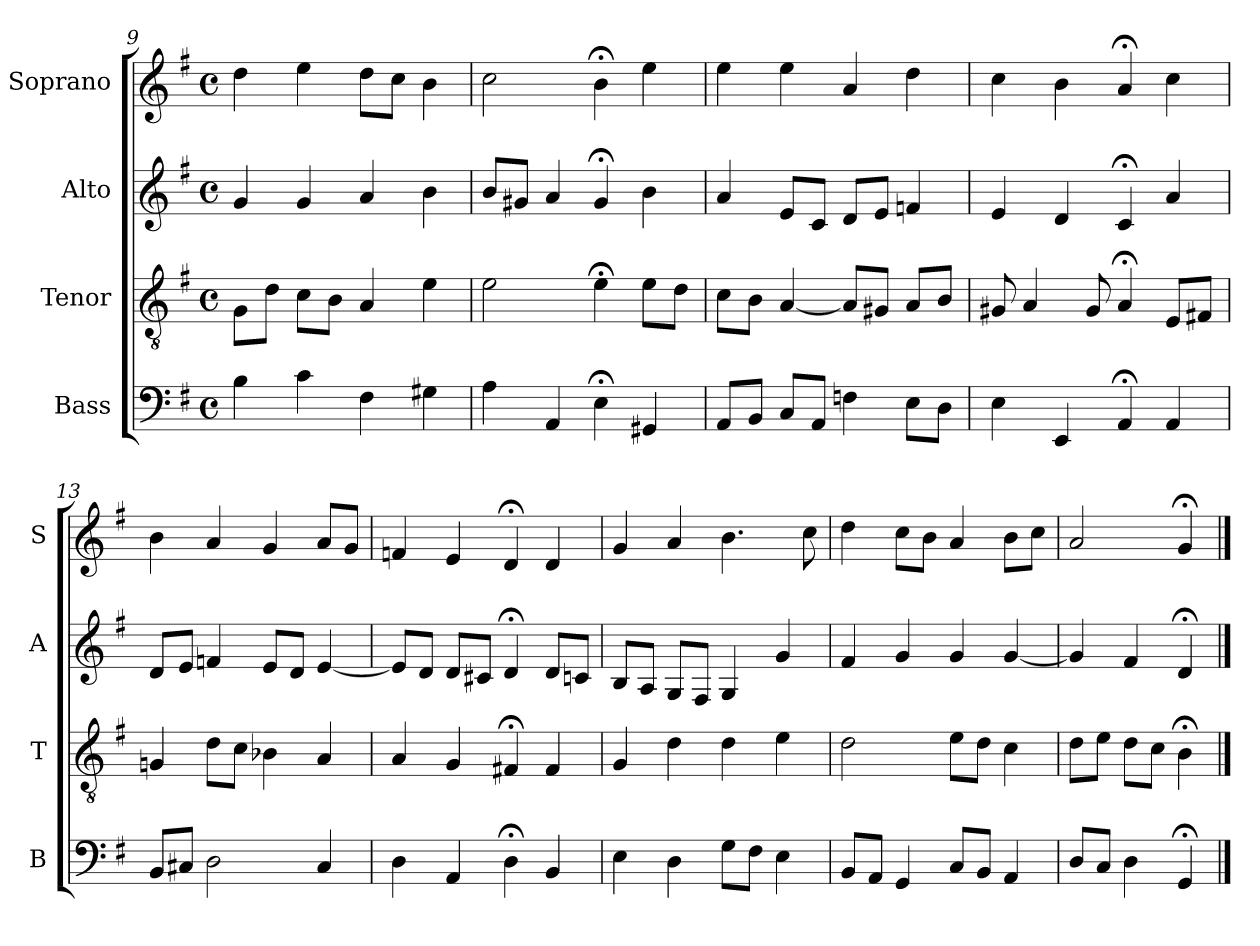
**kern	**kern	**kern	**kern
*part4	*part3	*part2	*part1
*staff4	*staff3	*staff2	*staff1
*I"Bass	*I"Tenor	*I"Alto	*I"Soprano
*I'B	*I'T	*I'A	*I'S
*clefF4	*clefGv2	*clefG2	*clefG2
*k[f#]	*k[f#]	*k[f#]	*k[f#]
*G:	*G:	*G:	*G:
*M4/4	*M4/4	*M4/4	*M4/4
*met(c)	*met(c)	*met(c)	*met(c)
=9	=9	=9	=9
4B	8GL	4g	4dd
.	8dJ	.	.
4c	8cL	4g	4ee
.	8BJ	.	.
4F#	4A	4a	8ddL
.	.	.	8ccJ
4G#X	4e	4b	4b
=10	=10	=10	=10
4A	2e	8bL	2cc
.	.	8g#XJ	.
4AA	.	4a	.
4E;<	4e;<	4g#;<	4b;<
4GG#X	8eL	4b	4ee
.	8dJ	.	.
=11	=11	=11	=11
8AAL	8cL	4a	4ee
8BBJ	8BJ	.	.
8CL	[4A	8eL	4ee
8AAJ	.	8cJ	.
4Fn	8AL]	8dL	4a
.	8G#XJ	8eJ	.
8EL	8AL	4fn	4dd
8DJ	8BJ	.	.
=12	=12	=12	=12
4Ei	8G#Xi	4ei	4cci
.	4A	.	.
4EE	.	4d	4b
.	8G#	.	.
4AA;<	4A;<	4c;<	4a;<
4AA	8EL	4a	4cc
.	8F#XJ	.	.
=13	=13	=13	=13
8BBL	4Gn	8dL	4b
8C#XJ	.	8eJ	.
2D	8dL	4fn	4a
.	8cJ	.	.
.	4B-X	8eL	4g
.	.	8dJ	.
4C#	4A	[4e	8aL
.	.	.	8gJ
=14	=14	=14	=14
4D	4A	8eL]	4fn
.	.	8dJ	.
4AA	4G	8dL	4e
.	.	8c#XJ	.
4D;<	4F#X;<	4d;<	4d;<
4BB	4F#	8dL	4d
.	.	8cnJ	.
=15	=15	=15	=15
4E	4G	8BL	4g
.	.	8AJ	.
4D	4d	8GL	4a
.	.	8F#J	.
8GL	4d	4G	4.b
8F#J	.	.	.
4E	4e	4g	.
.	.	.	8cc
=16	=16	=16	=16
8BBL	2d	4f#	4dd
8AAJ	.	.	.
4GG	.	4g	8ccL
.	.	.	8bJ
8CL	8eL	4g	4a
8BBJ	8dJ	.	.
4AA	4c	[4g	8bL
.	.	.	8ccJ
=17	=17	=17	=17
8DL	8dL	4g]	2a
8CJ	8eJ	.	.
4D	8dL	4f#	.
.	8cJ	.	.
4GG;<	4B;<	4d;<	4g;<
==	==	==	==
*-	*-	*-	*-
